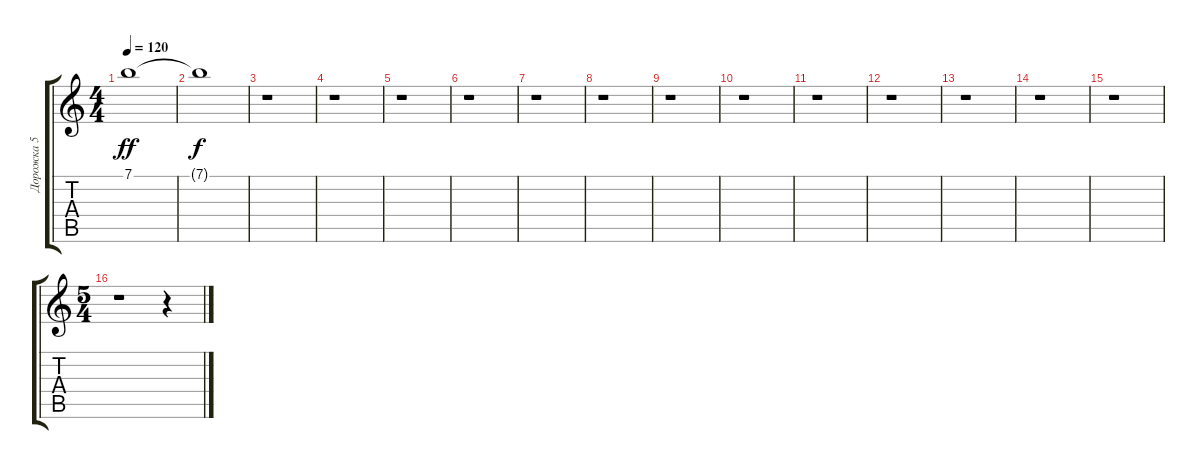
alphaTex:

\track ("Дорожка 5" "Дорожка 5") {instrument electricguitarjazz}
\staff {score tabs}
\tuning (E4 B3 G3 D3 A2 E2) {hide}
\ts (4 4)
\tempo 120
\clef g2
\ks c
7.1.1{dy ff} |
7.1{t}.1{dy f} |
r.1 |
r.1 |
r.1 |
r.1 |
r.1 |
r.1 |
r.1 |
r.1 |
r.1 |
r.1 |
r.1 |
r.1 |
r.1 |
\ts (5 4)
r.1 r.4
